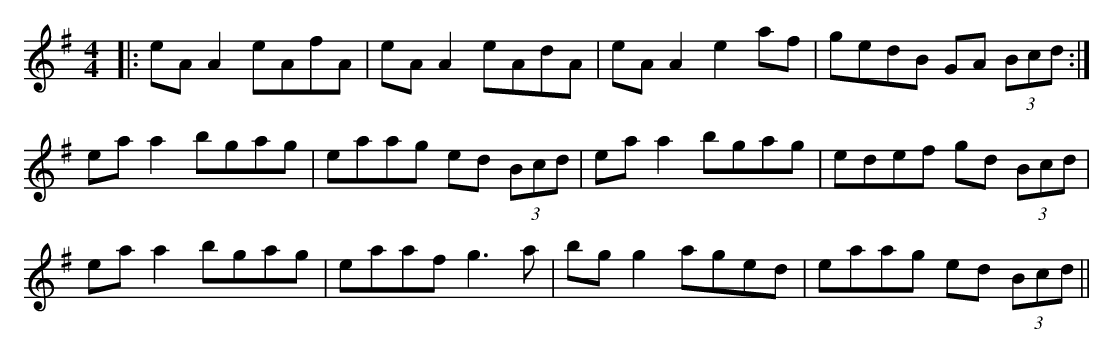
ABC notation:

X:1
M:4/4
K:Ador
|:eA A2 eAfA|eA A2 eAdA|eA A2 e2 af|gedB GA (3Bcd:|
ea a2 bgag|eaag ed (3Bcd|ea a2 bgag|edef gd (3Bcd|
ea a2 bgag|eaaf g3a|bg g2 aged|eaag ed (3Bcd||
